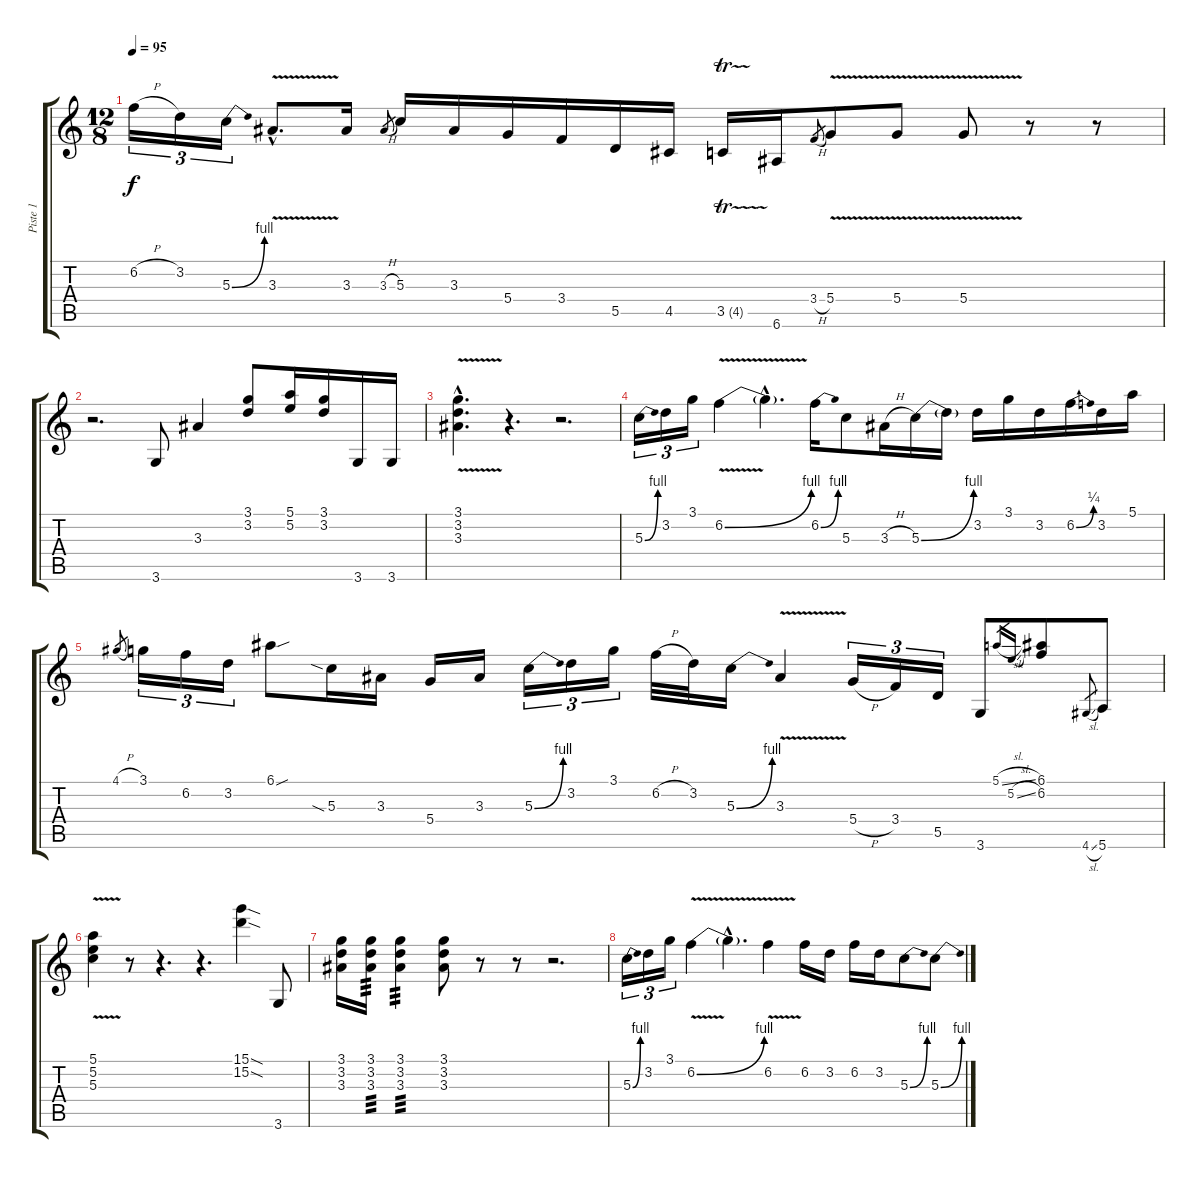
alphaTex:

\track ("Piste 1" "Piste 1") {instrument overdrivenguitar}
\staff {score tabs}
\tuning (E4 B3 G3 D3 A2 E2) {hide}
\ts (12 8)
\tempo 95
\clef g2
\ks c
6.2{h}.16{tu (3 2) dy f} 3.2.16{tu (3 2)} 5.3{be (bend 0 0 60 4)}.16{tu (3 2)} 3.3{v hac}.8{d} 3.3.16 3.3{h}.8{gr} 5.3.16 3.3.16 5.4.16 3.4.16 5.5.16 4.5.16 3.5{tr (4 64)}.16 6.6.16 3.4{h}.8{gr} 5.4{v}.8 5.4{v}.8 5.4{v}.8 r.8 r.8 |
r.2{d} 3.6.8 3.3.4 (3.1 3.2).8 (5.1 5.2).16 (3.1 3.2).16 3.6.16 3.6.16 |
(3.1{hac} 3.2{hac} 3.3{v hac}).4{d} r.4{d} r.2{d} |
5.3{be (bend 0 0 60 4)}.16{tu (3 2)} 3.2.16{tu (3 2)} 3.1.16{tu (3 2)} 6.2{be (bend 0 0 60 4) v}.4 6.2{hac t}.4{d} 6.2{be (bend 0 0 60 4)}.16 5.3.8 3.3{h}.16 5.3{be (bend 0 0 60 4)}.16 5.3{t}.16 3.2.16 3.1.16 3.2.16 6.2{be (bend 0 0 60 1)}.16 3.2.16 5.1.16 |
4.1{h}.8{gr} 3.1.16{tu (3 2)} 6.2.16{tu (3 2)} 3.2.16{tu (3 2)} 6.1{sou}.8 5.3{sia}.16 3.3.16 5.4.16 3.3.16 5.3{be (bend 0 0 60 4)}.16{tu (3 2)} 3.2.16{tu (3 2)} 3.1.16{tu (3 2)} 6.2{h}.32 3.2.32 5.3{be (bend 0 0 60 4)}.16 3.3{v}.4 5.4{h}.16{tu (3 2)} 3.4.16{tu (3 2)} 5.5.16{tu (3 2)} 3.6.8 5.1{sl}.16{gr} 5.2{sl}.16{gr} (6.1 6.2).8 4.6{sl}.8{gr} 5.6.8 |
(5.1 5.2 5.3{v}).4 r.8 r.4{d} r.4{d} (15.1{sod} 15.2{sod}).4 3.6.8 |
(3.1 3.2 3.3).16 (3.1 3.2 3.3).16{tp 3} (3.1 3.2 3.3).4{tp 3} (3.1 3.2 3.3).8 r.8 r.8 r.2{d} |
5.3{be (bend 0 0 60 4)}.16{tu (3 2)} 3.2.16{tu (3 2)} 3.1.16{tu (3 2)} 6.2{be (bend 0 0 60 4) v}.4 6.2{hac t}.4{d} 6.2{v}.4 6.2.16 3.2.16 6.2.16 3.2.16 5.3{be (bend 0 0 60 4)}.8 5.3{be (bend 0 0 60 4)}.8
